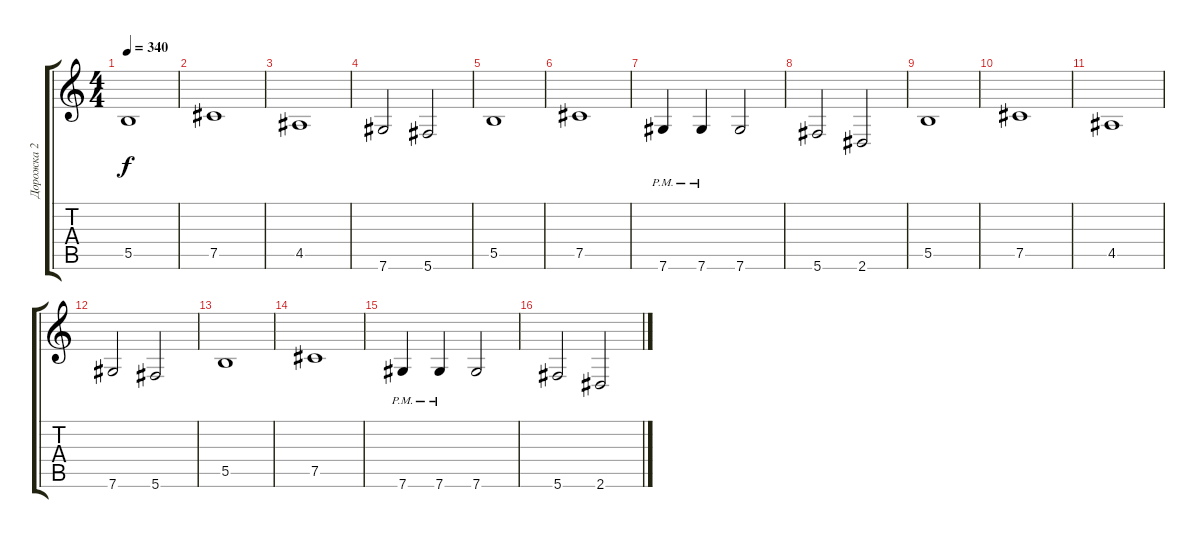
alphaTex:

\track ("Дорожка 2" "Дорожка 2") {instrument overdrivenguitar}
\staff {score tabs}
\tuning (Db4 Ab3 E3 B2 Gb2 Db2) {hide}
\ts (4 4)
\tempo 340
\clef g2
\ks c
5.5.1{dy f} |
7.5.1 |
4.5.1 |
7.6.2 5.6.2 |
5.5.1 |
7.5.1 |
7.6{pm}.4 7.6{pm}.4 7.6.2 |
5.6.2 2.6.2 |
5.5.1 |
7.5.1 |
4.5.1 |
7.6.2 5.6.2 |
5.5.1 |
7.5.1 |
7.6{pm}.4 7.6{pm}.4 7.6.2 |
5.6.2 2.6.2
